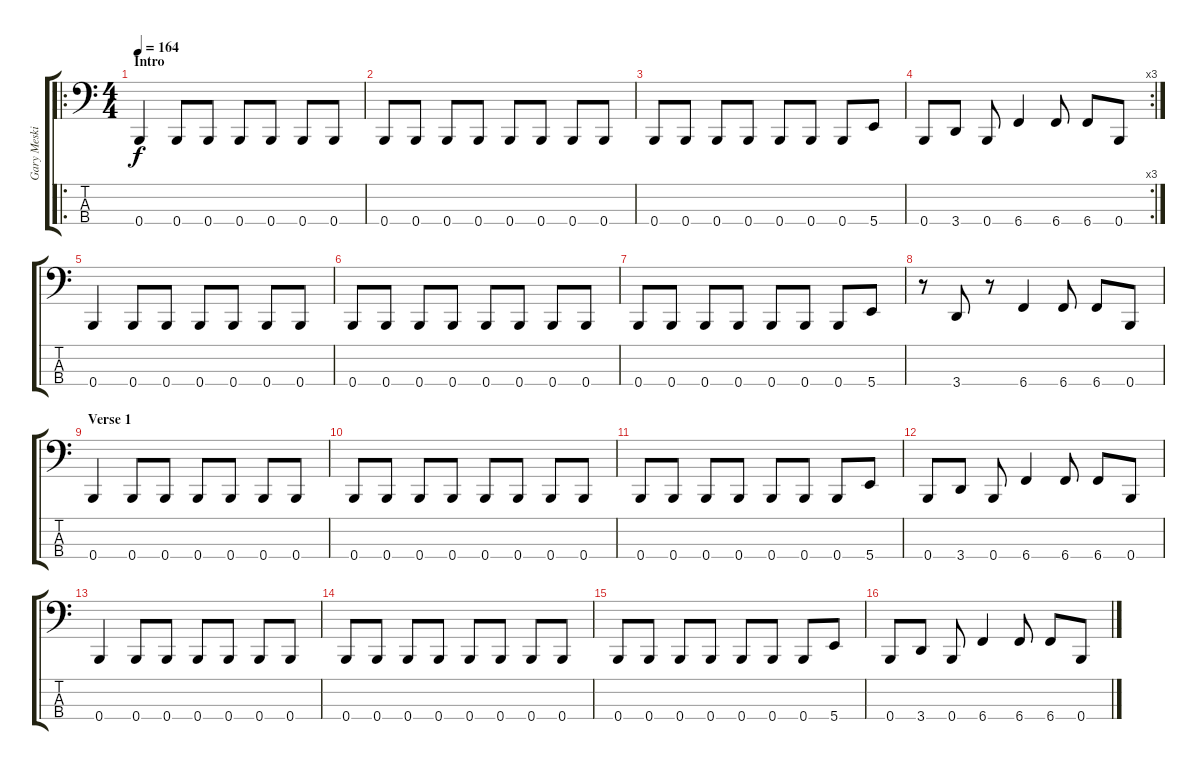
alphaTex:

\track ("Gary Meskil (bass and vocals)" "Gary Meski") {instrument electricbasspick}
\staff {score tabs}
\tuning (D2 A1 E1 B0) {hide}
\ro
\ts (4 4)
\section ("" "Intro")
\tempo 164
\clef f4
\ks c
0.4.4{dy f instrument electricbasspick} 0.4.8 0.4.8 0.4.8 0.4.8 0.4.8 0.4.8 |
0.4.8 0.4.8 0.4.8 0.4.8 0.4.8 0.4.8 0.4.8 0.4.8 |
0.4.8 0.4.8 0.4.8 0.4.8 0.4.8 0.4.8 0.4.8 5.4.8 |
\rc 3
0.4.8 3.4.8 0.4.8 6.4.4 6.4.8 6.4.8 0.4.8 |
0.4.4 0.4.8 0.4.8 0.4.8 0.4.8 0.4.8 0.4.8 |
0.4.8 0.4.8 0.4.8 0.4.8 0.4.8 0.4.8 0.4.8 0.4.8 |
0.4.8 0.4.8 0.4.8 0.4.8 0.4.8 0.4.8 0.4.8 5.4.8 |
r.8 3.4.8 r.8 6.4.4 6.4.8 6.4.8 0.4.8 |
\section ("" "Verse 1")
0.4.4 0.4.8 0.4.8 0.4.8 0.4.8 0.4.8 0.4.8 |
0.4.8 0.4.8 0.4.8 0.4.8 0.4.8 0.4.8 0.4.8 0.4.8 |
0.4.8 0.4.8 0.4.8 0.4.8 0.4.8 0.4.8 0.4.8 5.4.8 |
0.4.8 3.4.8 0.4.8 6.4.4 6.4.8 6.4.8 0.4.8 |
0.4.4 0.4.8 0.4.8 0.4.8 0.4.8 0.4.8 0.4.8 |
0.4.8 0.4.8 0.4.8 0.4.8 0.4.8 0.4.8 0.4.8 0.4.8 |
0.4.8 0.4.8 0.4.8 0.4.8 0.4.8 0.4.8 0.4.8 5.4.8 |
0.4.8 3.4.8 0.4.8 6.4.4 6.4.8 6.4.8 0.4.8
